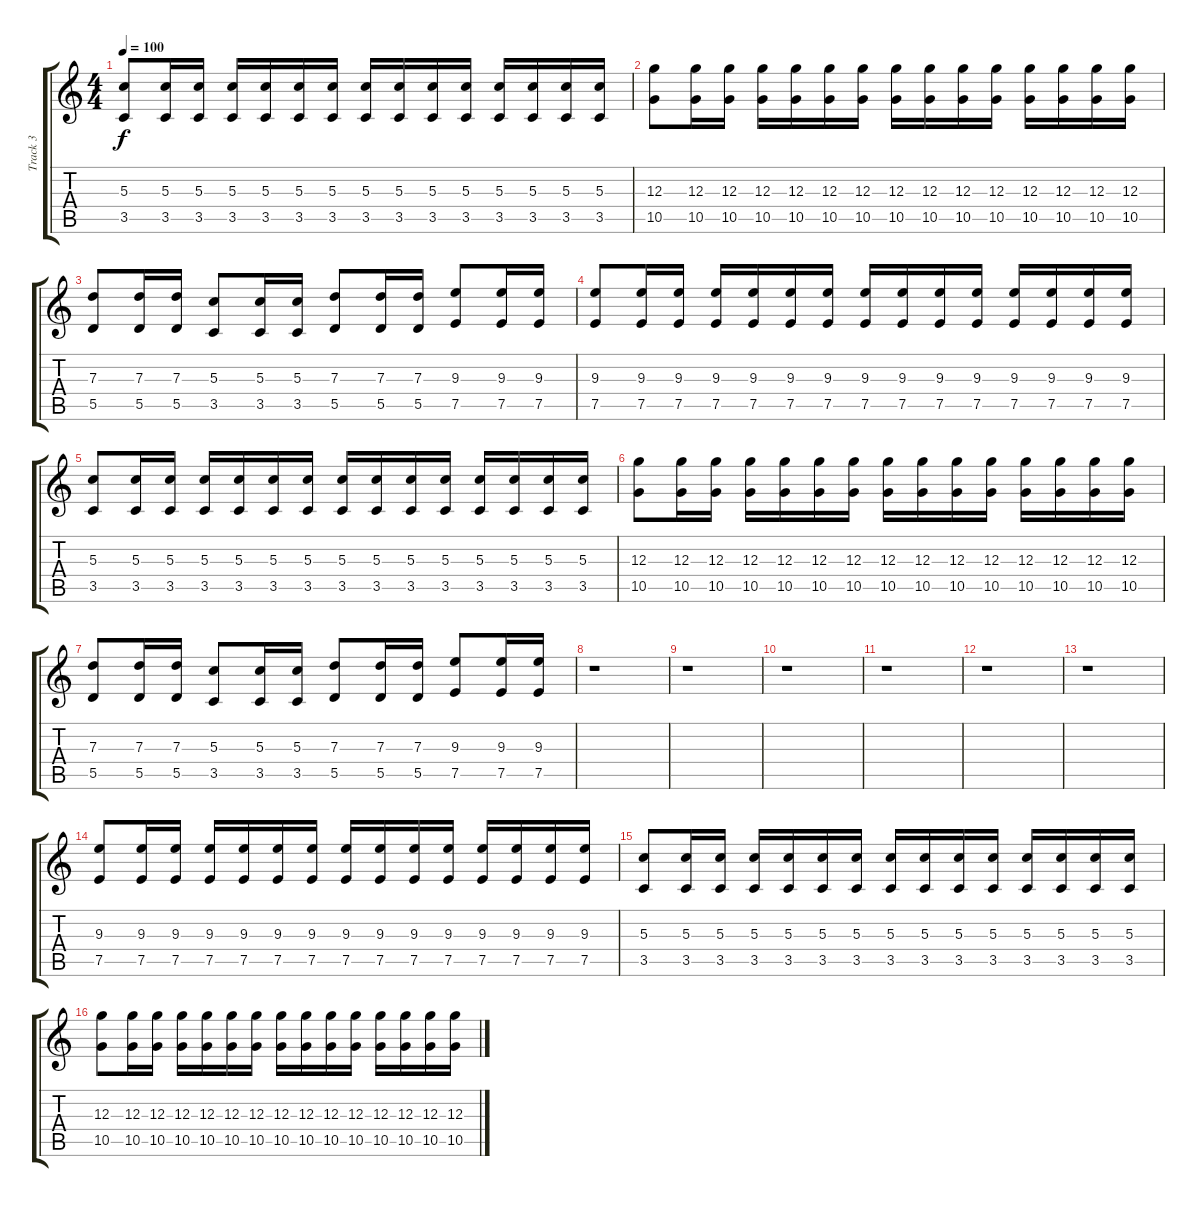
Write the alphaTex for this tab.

\track ("Track 3" "Track 3") {instrument distortionguitar}
\staff {score tabs}
\tuning (E4 B3 G3 D3 A2 E2) {hide}
\ts (4 4)
\tempo 100
\clef g2
\ks c
(5.3 3.5).8{dy f} (5.3 3.5).16 (5.3 3.5).16 (5.3 3.5).16 (5.3 3.5).16 (5.3 3.5).16 (5.3 3.5).16 (5.3 3.5).16 (5.3 3.5).16 (5.3 3.5).16 (5.3 3.5).16 (5.3 3.5).16 (5.3 3.5).16 (5.3 3.5).16 (5.3 3.5).16 |
(12.3 10.5).8 (12.3 10.5).16 (12.3 10.5).16 (12.3 10.5).16 (12.3 10.5).16 (12.3 10.5).16 (12.3 10.5).16 (12.3 10.5).16 (12.3 10.5).16 (12.3 10.5).16 (12.3 10.5).16 (12.3 10.5).16 (12.3 10.5).16 (12.3 10.5).16 (12.3 10.5).16 |
(7.3 5.5).8 (7.3 5.5).16 (7.3 5.5).16 (5.3 3.5).8 (5.3 3.5).16 (5.3 3.5).16 (7.3 5.5).8 (7.3 5.5).16 (7.3 5.5).16 (9.3 7.5).8 (9.3 7.5).16 (9.3 7.5).16 |
(9.3 7.5).8 (9.3 7.5).16 (9.3 7.5).16 (9.3 7.5).16 (9.3 7.5).16 (9.3 7.5).16 (9.3 7.5).16 (9.3 7.5).16 (9.3 7.5).16 (9.3 7.5).16 (9.3 7.5).16 (9.3 7.5).16 (9.3 7.5).16 (9.3 7.5).16 (9.3 7.5).16 |
(5.3 3.5).8 (5.3 3.5).16 (5.3 3.5).16 (5.3 3.5).16 (5.3 3.5).16 (5.3 3.5).16 (5.3 3.5).16 (5.3 3.5).16 (5.3 3.5).16 (5.3 3.5).16 (5.3 3.5).16 (5.3 3.5).16 (5.3 3.5).16 (5.3 3.5).16 (5.3 3.5).16 |
(12.3 10.5).8 (12.3 10.5).16 (12.3 10.5).16 (12.3 10.5).16 (12.3 10.5).16 (12.3 10.5).16 (12.3 10.5).16 (12.3 10.5).16 (12.3 10.5).16 (12.3 10.5).16 (12.3 10.5).16 (12.3 10.5).16 (12.3 10.5).16 (12.3 10.5).16 (12.3 10.5).16 |
(7.3 5.5).8 (7.3 5.5).16 (7.3 5.5).16 (5.3 3.5).8 (5.3 3.5).16 (5.3 3.5).16 (7.3 5.5).8 (7.3 5.5).16 (7.3 5.5).16 (9.3 7.5).8 (9.3 7.5).16 (9.3 7.5).16 |
r.1 |
r.1 |
r.1 |
r.1 |
r.1 |
r.1 |
(9.3 7.5).8 (9.3 7.5).16 (9.3 7.5).16 (9.3 7.5).16 (9.3 7.5).16 (9.3 7.5).16 (9.3 7.5).16 (9.3 7.5).16 (9.3 7.5).16 (9.3 7.5).16 (9.3 7.5).16 (9.3 7.5).16 (9.3 7.5).16 (9.3 7.5).16 (9.3 7.5).16 |
(5.3 3.5).8 (5.3 3.5).16 (5.3 3.5).16 (5.3 3.5).16 (5.3 3.5).16 (5.3 3.5).16 (5.3 3.5).16 (5.3 3.5).16 (5.3 3.5).16 (5.3 3.5).16 (5.3 3.5).16 (5.3 3.5).16 (5.3 3.5).16 (5.3 3.5).16 (5.3 3.5).16 |
(12.3 10.5).8 (12.3 10.5).16 (12.3 10.5).16 (12.3 10.5).16 (12.3 10.5).16 (12.3 10.5).16 (12.3 10.5).16 (12.3 10.5).16 (12.3 10.5).16 (12.3 10.5).16 (12.3 10.5).16 (12.3 10.5).16 (12.3 10.5).16 (12.3 10.5).16 (12.3 10.5).16
